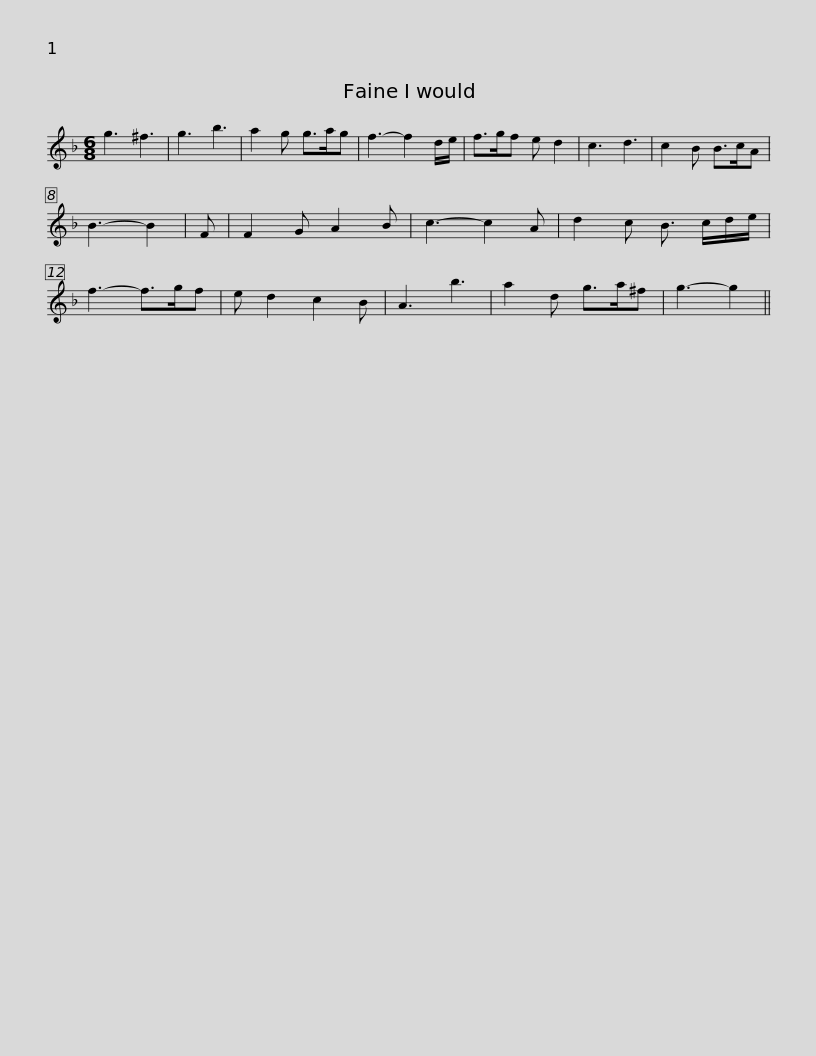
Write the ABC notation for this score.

X:1
L:1/8
M:6/8
I:linebreak $
K:F
V:1 treble
V:1
 g3 ^f3 | g3 b3 | a2 g g>ag | f3- f2 d/e/ | f>gf e d2 | %5
 c3 d3 | c2 B B>cA | B3- B2 | F | F2 G A2 B |$ %10
 c3- c2 A | d2 c B3/2 c/d/e/ | f3- f>gf | e d2 c2 B | A3 b3 | %15
 a2 d g>a^f | g3- g2 || %17
